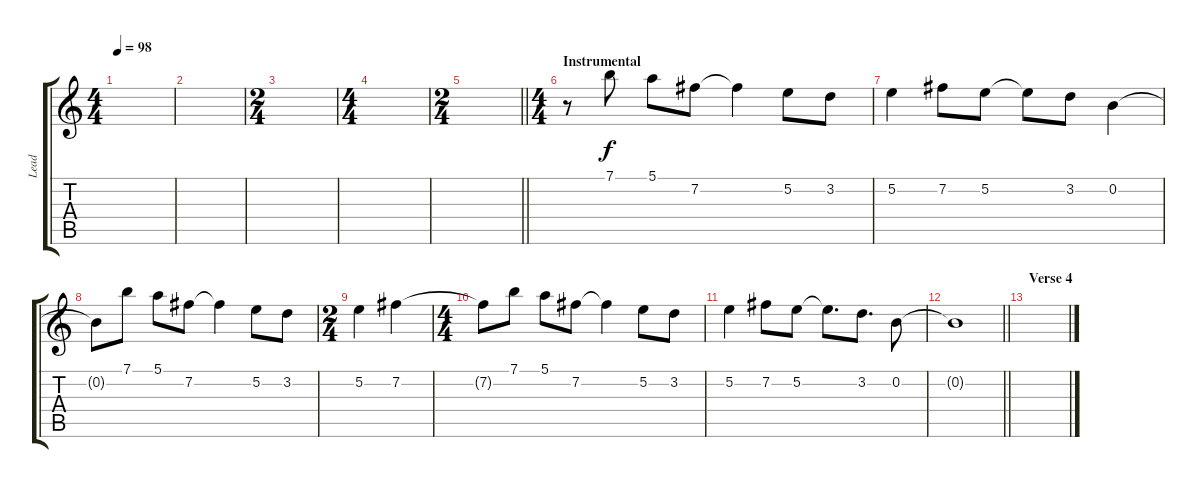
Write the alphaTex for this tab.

\track ("Lead" "Lead") {instrument distortionguitar}
\staff {score tabs}
\tuning (E4 B3 G3 D3 A2 E2) {hide}
\ts (4 4)
\tempo 98
\clef g2
\ks c
|
|
\ts (2 4)
|
\ts (4 4)
|
\ts (2 4)
\barLineRight lightlight
|
\ts (4 4)
\section ("" "Instrumental")
r.8 7.1.8 5.1.8 7.2.8 7.2{t}.4 5.2.8 3.2.8 |
5.2.4 7.2.8 5.2.8 5.2{t}.8 3.2.8 0.2.4 |
0.2{t}.8 7.1.8 5.1.8 7.2.8 7.2{t}.4 5.2.8 3.2.8 |
\ts (2 4)
5.2.4 7.2.4 |
\ts (4 4)
7.2{t}.8 7.1.8 5.1.8 7.2.8 7.2{t}.4 5.2.8 3.2.8 |
5.2.4 7.2.8 5.2.8 5.2{t}.8{d} 3.2.8{d} 0.2.8 |
\barLineRight lightlight
0.2{t}.1 |
\section ("" "Verse 4")
